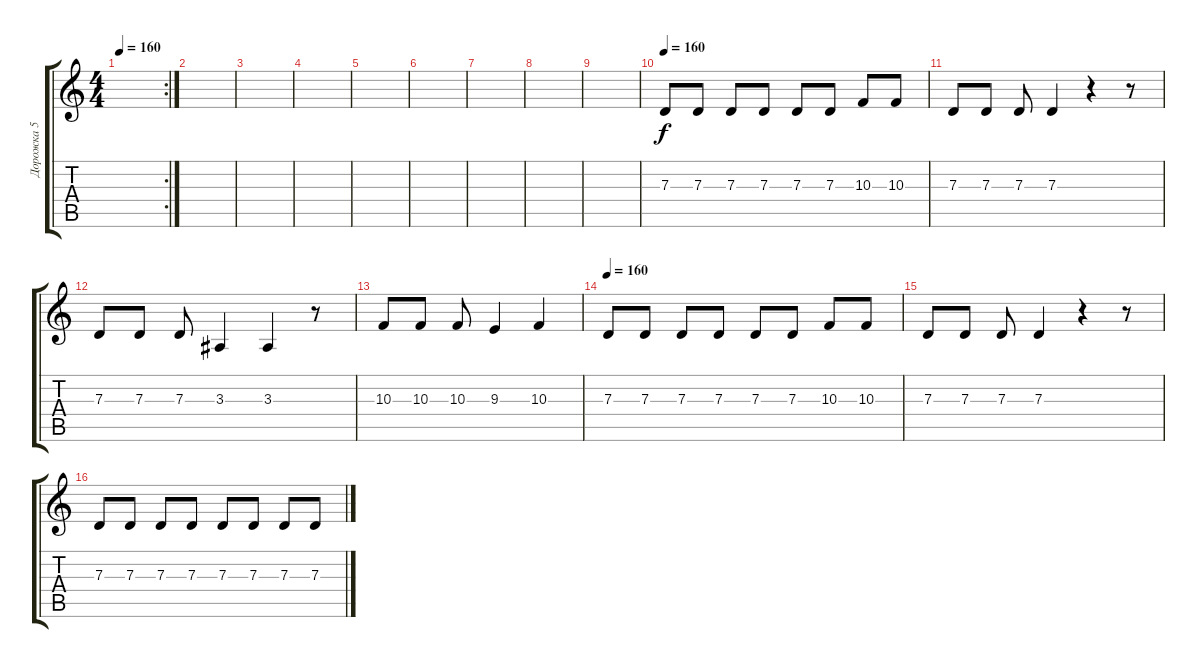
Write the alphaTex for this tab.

\track ("Дорожка 5" "Дорожка 5") {instrument lead6voice}
\staff {score tabs}
\tuning (E4 B3 G3 D3 A2 E2) {hide}
\rc 2
\ts (4 4)
\tempo 160
\clef g2
\ks c
|
|
|
|
|
|
|
|
|
\tempo 160
7.3.8 7.3.8 7.3.8 7.3.8 7.3.8 7.3.8 10.3.8 10.3.8 |
7.3.8 7.3.8 7.3.8 7.3.4 r.4 r.8 |
7.3.8 7.3.8 7.3.8 3.3.4 3.3.4 r.8 |
10.3.8 10.3.8 10.3.8 9.3.4 10.3.4 |
\tempo 160
7.3.8 7.3.8 7.3.8 7.3.8 7.3.8 7.3.8 10.3.8 10.3.8 |
7.3.8 7.3.8 7.3.8 7.3.4 r.4 r.8 |
7.3.8 7.3.8 7.3.8 7.3.8 7.3.8 7.3.8 7.3.8 7.3.8
